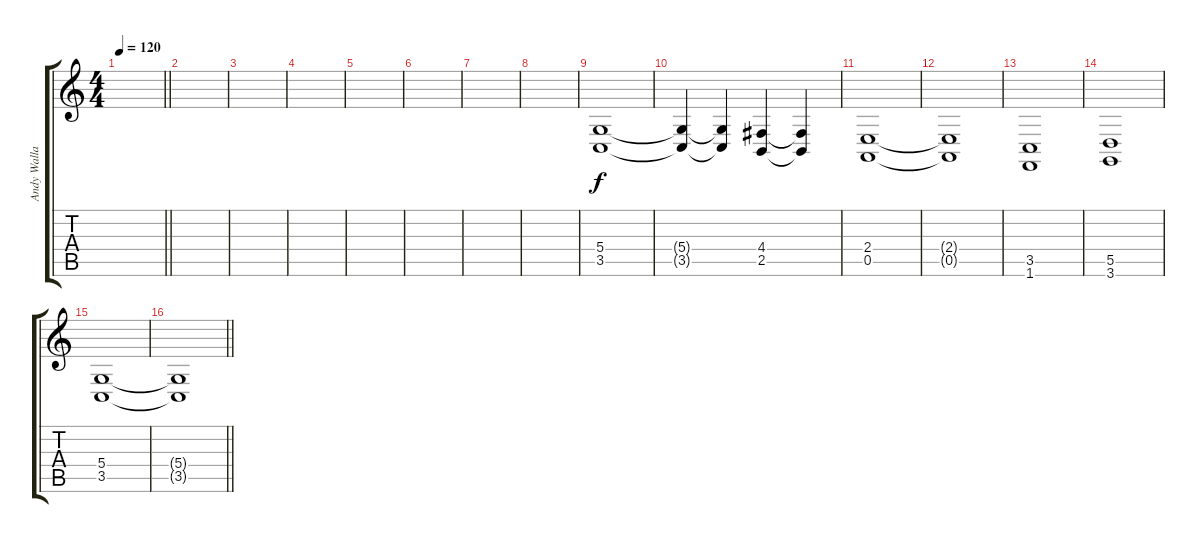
\track ("Andy Wallace (Synth)" "Andy Walla") {instrument synthstrings1}
\staff {score tabs}
\tuning (E4 B3 G3 D3 A2 E2) {hide}
\ts (4 4)
\tempo 120
\clef g2
\barLineRight lightlight
\ks c
|
|
|
|
|
|
|
|
(5.4 3.5).1 |
(5.4{t} 3.5{t}).4 (5.4{t} 3.5{t}).4 (4.4 2.5).4 (4.4{t} 2.5{t}).4 |
(2.4 0.5).1 |
(2.4{t} 0.5{t}).1 |
(3.5 1.6).1 |
(5.5 3.6).1 |
(5.4 3.5).1 |
\barLineRight lightlight
(5.4{t} 3.5{t}).1
